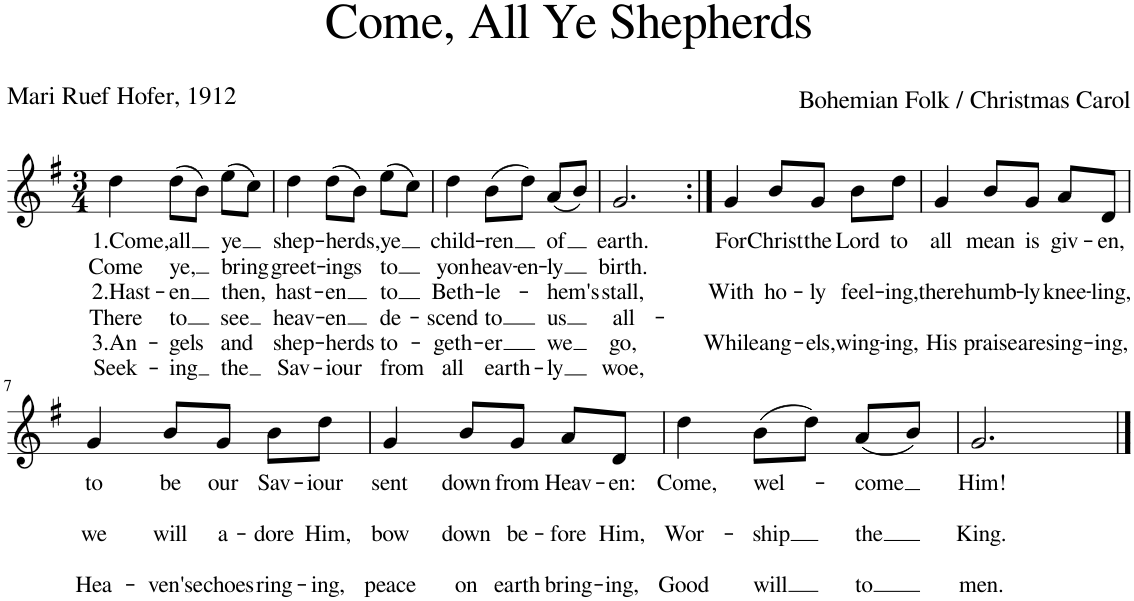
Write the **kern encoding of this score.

**kern	**text	**text	**text	**text	**text	**text
*part1	*part1	*part1	*part1	*part1	*part1	*part1
*staff1	*staff1	*staff1	*staff1	*staff1	*staff1	*staff1
*I"Piano	*	*	*	*	*	*
*I'Pno.	*	*	*	*	*	*
*clefG2	*	*	*	*	*	*
*k[f#]	*	*	*	*	*	*
*M3/4	*	*	*	*	*	*
=1	=1	=1	=1	=1	=1	=1
!	!LO:LY:b	!LO:LY:b	!LO:LY:b	!LO:LY:b	!LO:LY:b	!LO:LY:b
4dd\	1.Come,	Come	2.Hast-	There	3.An-	Seek-
!	!LO:LY:b	!LO:LY:b	!LO:LY:b	!LO:LY:b	!LO:LY:b	!LO:LY:b
(8dd\L	all	ye,	-en	to	-gels	-ing
8b\J)	.	.	.	.	.	.
!	!LO:LY:b	!LO:LY:b	!LO:LY:b	!LO:LY:b	!LO:LY:b	!LO:LY:b
(8ee\L	ye	bring	then,	-see	and	the
8cc\J)	.	.	.	.	.	.
=2	=2	=2	=2	=2	=2	=2
!	!LO:LY:b	!LO:LY:b	!LO:LY:b	!LO:LY:b	!LO:LY:b	!LO:LY:b
4dd\	shep-	greet-	hast-	heav-	shep-	Sav-
!	!LO:LY:b	!LO:LY:b	!LO:LY:b	!LO:LY:b	!LO:LY:b	!LO:LY:b
(8dd\L	-herds,	-ings	-en	-en	-herds	-iour
8b\J)	.	.	.	.	.	.
!	!LO:LY:b	!LO:LY:b	!LO:LY:b	!LO:LY:b	!LO:LY:b	!LO:LY:b
(8ee\L	ye	to	to	de-	-to-	from
8cc\J)	.	.	.	.	.	.
=3	=3	=3	=3	=3	=3	=3
!	!LO:LY:b	!LO:LY:b	!LO:LY:b	!LO:LY:b	!LO:LY:b	!LO:LY:b
4dd\	child-	yon	Beth-	-scend	-geth-	all
!	!LO:LY:b	!LO:LY:b	!LO:LY:b	!LO:LY:b	!LO:LY:b	!LO:LY:b
(8b\L	-ren	heav-	-le-	-to	-er	earth-
!	!	!LO:LY:b	!	!	!	!
8dd\J)	.	-en-	.	.	.	.
!	!LO:LY:b	!LO:LY:b	!LO:LY:b	!LO:LY:b	!LO:LY:b	!LO:LY:b
(8a/L	of	-ly	-hem's	us	we	-ly
8b/J)	.	.	.	.	.	.
=4	=4	=4	=4	=4	=4	=4
!	!LO:LY:b	!LO:LY:b	!LO:LY:b	!LO:LY:b	!LO:LY:b	!LO:LY:b
2.g/	earth.	birth.	stall,	all-	go,	woe,
=5:|!	=5:|!	=5:|!	=5:|!	=5:|!	=5:|!	=5:|!
!	!LO:LY:b	!	!LO:LY:b	!	!LO:LY:b	!
4g/	For	.	With	.	While	.
!	!LO:LY:b	!	!LO:LY:b	!	!LO:LY:b	!
8b/L	Christ	.	ho-	.	ang-	.
!	!LO:LY:b	!	!LO:LY:b	!	!LO:LY:b	!
8g/J	the	.	-ly	.	-els,	.
!	!LO:LY:b	!	!LO:LY:b	!	!LO:LY:b	!
8b\L	Lord	.	feel-	.	wing-	.
!	!LO:LY:b	!	!LO:LY:b	!	!LO:LY:b	!
8dd\J	to	.	-ing,	.	-ing,	.
=6	=6	=6	=6	=6	=6	=6
!	!LO:LY:b	!	!LO:LY:b	!	!LO:LY:b	!
4g/	all	.	there	.	His	.
!	!LO:LY:b	!	!LO:LY:b	!	!LO:LY:b	!
8b/L	mean	.	humb-	.	praise	.
!	!LO:LY:b	!	!LO:LY:b	!	!LO:LY:b	!
8g/J	is	.	-ly	.	are	.
!	!LO:LY:b	!	!LO:LY:b	!	!LO:LY:b	!
8a/L	giv-	.	knee-	.	sing-	.
!	!LO:LY:b	!	!LO:LY:b	!	!LO:LY:b	!
8d/J	-en,	.	-ling,	.	-ing,	.
!!LO:LB:g=z
=7	=7	=7	=7	=7	=7	=7
!	!LO:LY:b	!	!LO:LY:b	!	!LO:LY:b	!
4g/	to	.	we	.	Hea-	.
!	!LO:LY:b	!	!LO:LY:b	!	!LO:LY:b	!
8b/L	be	.	will	.	-ven's	.
!	!LO:LY:b	!	!LO:LY:b	!	!LO:LY:b	!
8g/J	our	.	a-	.	echoes	.
!	!LO:LY:b	!	!LO:LY:b	!	!LO:LY:b	!
8b\L	Sav-	.	-dore	.	ring-	.
!	!LO:LY:b	!	!LO:LY:b	!	!LO:LY:b	!
8dd\J	-iour	.	Him,	.	-ing,	.
=8	=8	=8	=8	=8	=8	=8
!	!LO:LY:b	!	!LO:LY:b	!	!LO:LY:b	!
4g/	sent	.	bow	.	peace	.
!	!LO:LY:b	!	!LO:LY:b	!	!LO:LY:b	!
8b/L	down	.	down	.	on	.
!	!LO:LY:b	!	!LO:LY:b	!	!LO:LY:b	!
8g/J	from	.	be-	.	earth	.
!	!LO:LY:b	!	!LO:LY:b	!	!LO:LY:b	!
8a/L	Heav-	.	-fore	.	bring-	.
!	!LO:LY:b	!	!LO:LY:b	!	!LO:LY:b	!
8d/J	-en:	.	Him,	.	-ing,	.
=9	=9	=9	=9	=9	=9	=9
!	!LO:LY:b	!	!LO:LY:b	!	!LO:LY:b	!
4dd\	Come,	.	Wor-	.	Good	.
!	!LO:LY:b	!	!LO:LY:b	!	!LO:LY:b	!
(8b\L	wel-	.	-ship	.	will	.
8dd\J)	.	.	.	.	.	.
!	!LO:LY:b	!	!LO:LY:b	!	!LO:LY:b	!
(8a/L	-come	.	-the	.	to	.
8b/J)	.	.	.	.	.	.
=10	=10	=10	=10	=10	=10	=10
!	!LO:LY:b	!	!LO:LY:b	!	!LO:LY:b	!
2.g/	Him!	.	King.	.	men.	.
==	==	==	==	==	==	==
*-	*-	*-	*-	*-	*-	*-
